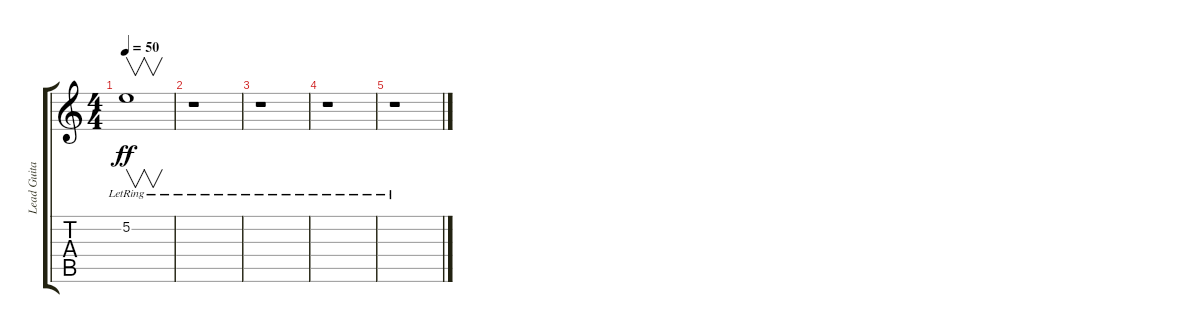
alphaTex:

\track ("Lead Guitar" "Lead Guita") {instrument electricguitarjazz}
\staff {score tabs}
\tuning (E4 B3 G3 D3 A2 E2) {hide}
\ts (4 4)
\tempo 50
\clef g2
\ks c
5.2{lr}.1{v dy ff} |
r.1 |
r.1 |
r.1 |
r.1
